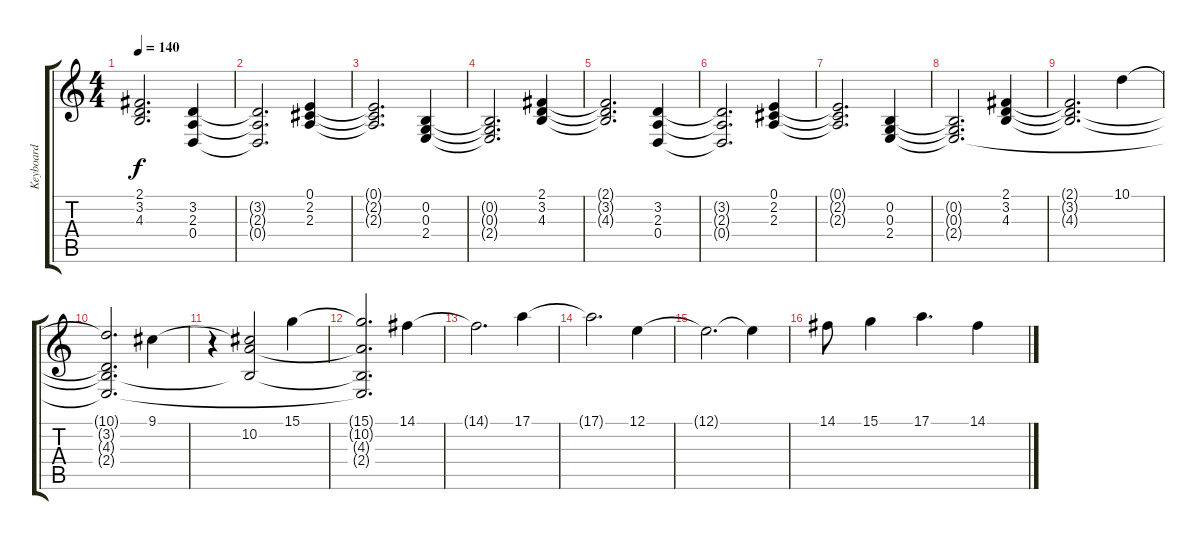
\track ("Keyboard" "Keyboard") {instrument stringensemble1}
\staff {score tabs}
\tuning (E4 B3 G3 D3 A2 E2) {hide}
\ts (4 4)
\tempo 140
\clef g2
\ks c
(2.1{t} 3.2{t} 4.3{t}).2{d dy f} (3.2 2.3 0.4).4 |
(3.2{t} 2.3{t} 0.4{t}).2{d} (0.1 2.2 2.3).4 |
(0.1{t} 2.2{t} 2.3{t}).2{d} (0.2 0.3 2.4).4 |
(0.2{t} 0.3{t} 2.4{t}).2{d} (2.1 3.2 4.3).4 |
(2.1{t} 3.2{t} 4.3{t}).2{d} (3.2 2.3 0.4).4 |
(3.2{t} 2.3{t} 0.4{t}).2{d} (0.1 2.2 2.3).4 |
(0.1{t} 2.2{t} 2.3{t}).2{d} (0.2 0.3 2.4).4 |
(0.2{t} 0.3{t} 2.4{t}).2{d} (2.1 3.2 4.3).4 |
(2.1{t} 3.2{t} 4.3{t}).2{d} 10.1.4 |
(10.1{t} 3.2{t} 4.3{t} 2.4{t}).2{d} 9.1.4 |
r.4 (9.1{t} 10.2 4.3{t}).2 15.1.4 |
(15.1{t} 10.2{t} 4.3{t} 2.4{t}).2{d} 14.1.4 |
14.1{t}.2{d} 17.1.4 |
17.1{t}.2{d} 12.1.4 |
12.1{t}.2{d} 12.1{t}.4 |
14.1.8 15.1.4 17.1.4{d} 14.1.4
